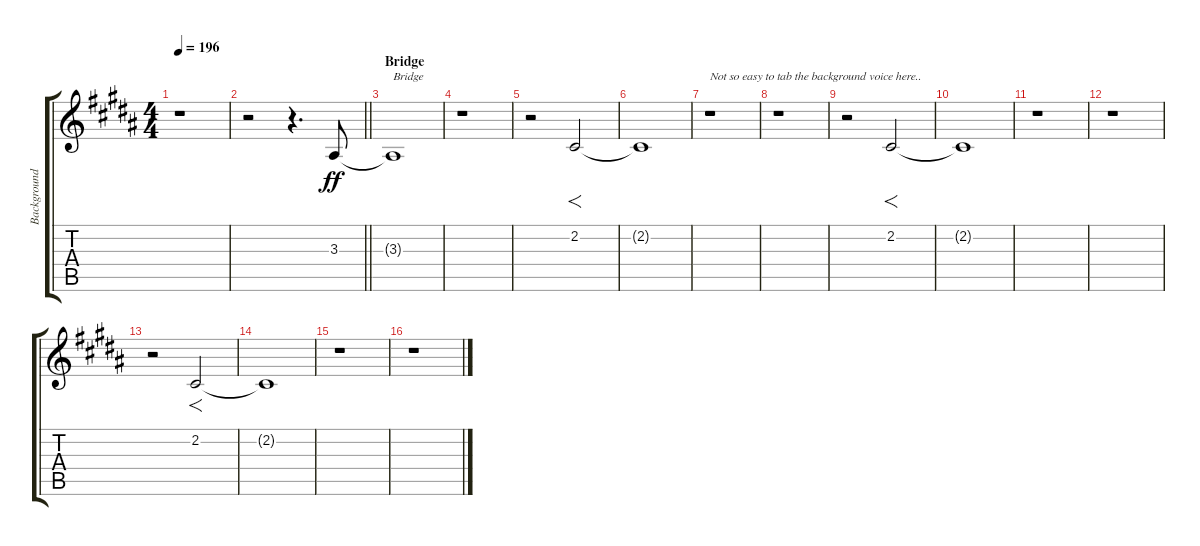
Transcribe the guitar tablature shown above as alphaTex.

\track ("Background Voice" "Background") {instrument altosax}
\staff {score tabs}
\tuning (E4 B3 G3 D3 A2 E2) {hide}
\ts (4 4)
\tempo 196
\clef g2
\ks b
r.1{dy ff} |
\barLineRight lightlight
r.2 r.4{d} 3.3.8 |
\section ("" "Bridge")
3.3{t}.1{txt "Bridge"} |
r.1 |
r.2 2.2.2{f} |
2.2{t}.1 |
r.1{txt "Not so easy to tab the background voice here.."} |
r.1 |
r.2 2.2.2{f} |
2.2{t}.1 |
r.1 |
r.1 |
r.2 2.2.2{f} |
2.2{t}.1 |
r.1 |
r.1
